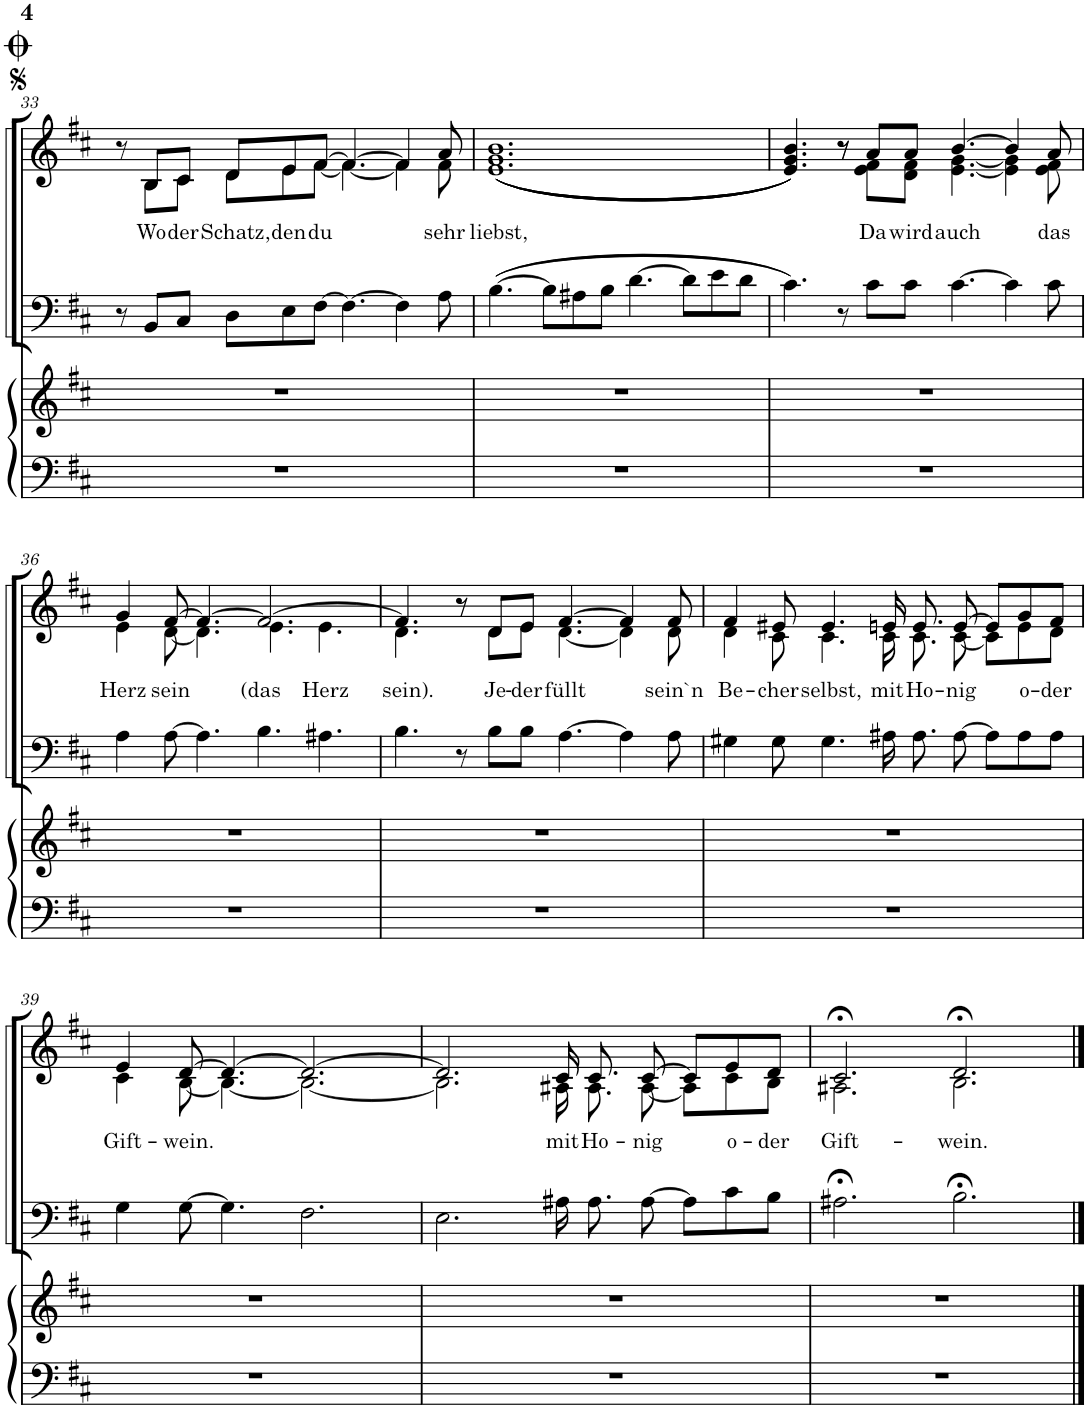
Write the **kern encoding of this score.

**kern	**kern	**kern	**kern	**text
*part3	*part3	*part2	*part1	*part1
*staff4	*staff3	*staff2	*staff1	*staff1
*I"Piano	*	*I"T B	*I"S A	*
*I'Pno	*	*	*	*
!!LO:PB:g=z
*clefF4	*clefG2	*clefF4	*clefG2	*
*k[f#c#]	*k[f#c#]	*k[f#c#]	*k[f#c#]	*
*M12/8	*M12/8	*M12/8	*M12/8	*
=33	=33	=33	=33	=33
*	*	*	*^	*
1.r	1.r	8r	8r	8ryy	.
!	!	!	!	!	!LO:LY:b
.	.	8BB/L	8B/L	8B\L	Wo
!	!	!	!	!	!LO:LY:b
.	.	8C#/J	8c#/J	8c#\J	der
!	!	!	!	!	!LO:LY:b
.	.	8D\L	8d/L	8d\L	Schatz,
!	!	!	!	!	!LO:LY:b
.	.	8E\	8e/	8e\	den
!	!	!	!	!	!LO:LY:b
.	.	[8F#\J	[8f#/J	[8f#\J	du
.	.	4.F#\_	4.f#/_	4.f#\_	.
.	.	4F#\]	4f#/]	4f#\]	.
!	!	!	!	!	!LO:LY:b
.	.	8A\	8a/	8f#\	sehr
=34	=34	=34	=34	=34	=34
!	!	!	!	!	!LO:LY:b
*	*	*	*v	*v	*
1.r	1.r	(([4.B\	((((1.e 1.g 1.b	liebst,
.	.	8B\L]	.	.
.	.	8A#X\	.	.
.	.	8B\J	.	.
.	.	[4.d\	.	.
.	.	8d\L]	.	.
.	.	8e\	.	.
.	.	8d\J	.	.
=35	=35	=35	=35	=35
*	*	*	*^	*
*	*	*	*	*^	*
1.r	1.r	4.c#\))	4.e/ 4.g/ 4.b/))))	4.ryy	4.ryy	.
.	.	8r	8r	8r	8r	.
!	!	!	!	!	!	!LO:LY:b
.	.	8c#\L	8a/L	8e\ 8f#\L	1ryy	Da
!	!	!	!	!	!	!LO:LY:b
.	.	8c#\J	8a/J	8d\ 8f#\J	.	wird
!	!	!	!	!	!	!LO:LY:b
.	.	[4.c#\	[4.b/	[4.e\ [4.g\	.	auch
.	.	4c#\]	4b/]	4e\] 4g\]	.	.
!	!	!	!	!	!	!LO:LY:b
.	.	8c#\	8a/	8e\ 8f#\	.	das
*	*	*	*	*v	*v	*
!!LO:LB:g=z
=36	=36	=36	=36	=36	=36
!	!	!	!	!	!LO:LY:b
1.r	1.r	4A\	4g/	4e\	Herz
!	!	!	!	!	!LO:LY:b
.	.	[8A\	[8f#/	[8d\	sein
.	.	4.A\]	4.f#/_	4.d\]	.
!	!	!	!	!	!LO:LY:b
.	.	4.B\	2.f#/_	4.e\	(das
!	!	!	!	!	!LO:LY:b
.	.	4.A#X\	.	4.e\	Herz
=37	=37	=37	=37	=37	=37
!	!	!	!	!	!LO:LY:b
1.r	1.r	4.B\	4.f#/]	4.d\	sein).
.	.	8r	8r	8r	.
!	!	!	!	!	!LO:LY:b
.	.	8B\L	8d/L	8d\L	Je-
!	!	!	!	!	!LO:LY:b
.	.	8B\J	8e/J	8e\J	-der
!	!	!	!	!	!LO:LY:b
.	.	[4.A\	[4.f#/	[4.d\	füllt
.	.	4A\]	4f#/]	4d\]	.
!	!	!	!	!	!LO:LY:b
.	.	8A\	8f#/	8d\	sein`n
=38	=38	=38	=38	=38	=38
!	!	!	!	!	!LO:LY:b
1.r	1.r	4G#X\	4f#/	4d\	Be-
!	!	!	!	!	!LO:LY:b
.	.	8G#\	8e#X/	8c#\	-cher
!	!	!	!	!	!LO:LY:b
.	.	4.G#\	4.e#/	4.c#\	selbst,
!	!	!	!	!	!LO:LY:b
.	.	16A#X\	16en/	16c#\	mit
!	!	!	!	!	!LO:LY:b
.	.	8.A#\	8.e/	8.c#\	Ho-
!	!	!	!	!	!LO:LY:b
.	.	[8A#\	[8e/	[8c#\	-nig
.	.	8A#\L]	8e/L]	8c#\L]	.
!	!	!	!	!	!LO:LY:b
.	.	8A#\	8g/	8e\	o-
!	!	!	!	!	!LO:LY:b
.	.	8A#\J	8f#/J	8d\J	-der
!!LO:LB:g=z	!!
=39	=39	=39	=39	=39	=39
!	!	!	!	!	!LO:LY:b
1.r	1.r	4G\	4e/	4c#\	Gift-
!	!	!	!	!	!LO:LY:b
.	.	[8G\	[8d/	[8B\	-wein.
.	.	4.G\]	4.d/_	4.B\_	.
.	.	2.F#\	2.d/_	2.B\_	.
=40	=40	=40	=40	=40	=40
1.r	1.r	2.E\	2.d/]	2.B\]	.
!	!	!	!	!	!LO:LY:b
.	.	16A#X\	16c#/	16A#X\	mit
!	!	!	!	!	!LO:LY:b
.	.	8.A#\	8.c#/	8.A#\	Ho-
!	!	!	!	!	!LO:LY:b
.	.	[8A#\	[8c#/	[8A#\	-nig
.	.	8A#\L]	8c#/L]	8A#\L]	.
!	!	!	!	!	!LO:LY:b
.	.	8c#\	8e/	8c#\	o-
!	!	!	!	!	!LO:LY:b
.	.	8B\J	8d/J	8B\J	-der
=41	=41	=41	=41	=41	=41
!	!	!	!	!	!LO:LY:b
1.r	1.r	2.A#X;<\	2.c#;</	2.A#X\	Gift-
!	!	!	!	!	!LO:LY:b
.	.	2.B;<\	2.d;</	2.B\	-wein.
*	*	*	*v	*v	*
==	==	==	==	==
*-	*-	*-	*-	*-
